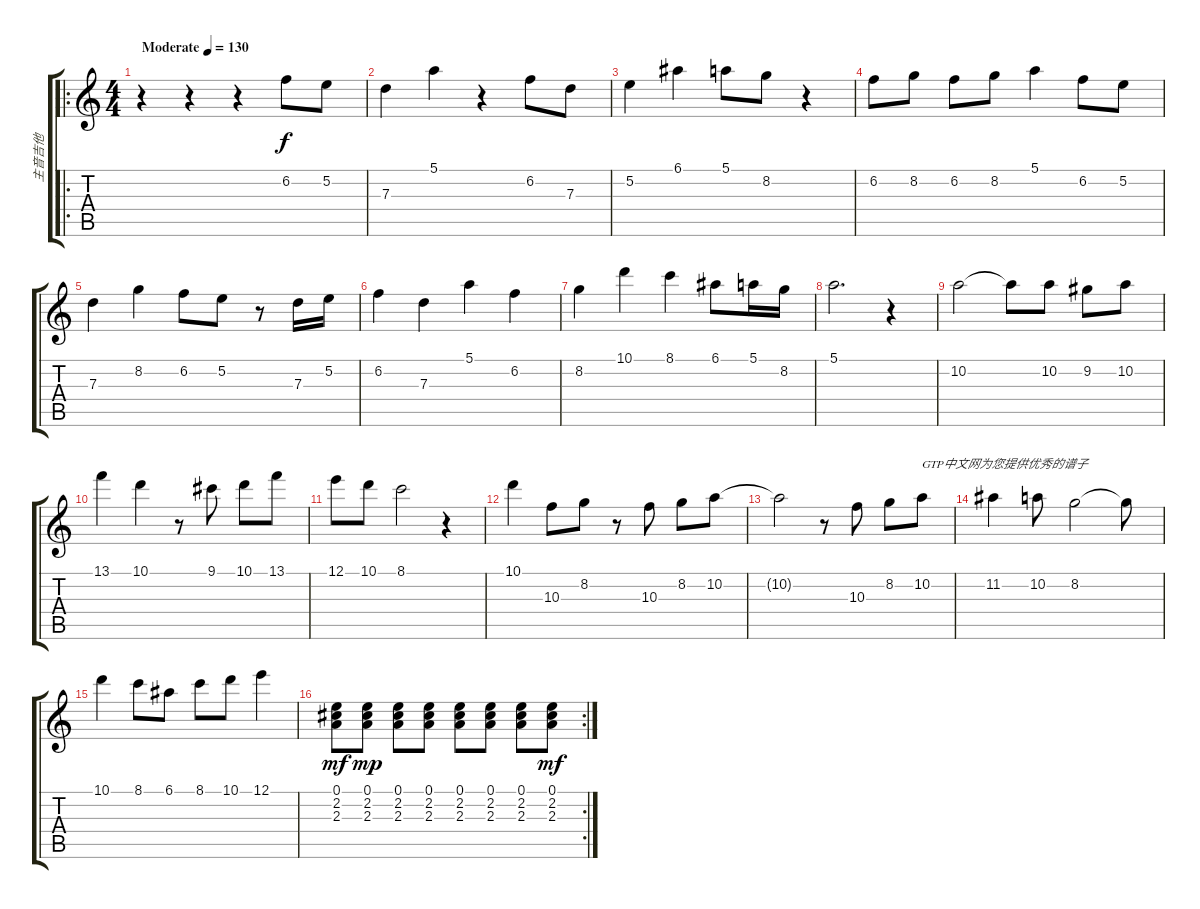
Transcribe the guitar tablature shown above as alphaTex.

\track ("主音吉他" "主音吉他") {instrument overdrivenguitar}
\staff {score tabs}
\tuning (E4 B3 G3 D3 A2 E2) {hide}
\ro
\ts (4 4)
\tempo (130 "Moderate")
\clef g2
\ks c
r.4{dy f instrument overdrivenguitar} r.4 r.4 6.2.8 5.2.8 |
7.3.4 5.1.4 r.4 6.2.8 7.3.8 |
5.2.4 6.1.4 5.1.8 8.2.8 r.4 |
6.2.8 8.2.8 6.2.8 8.2.8 5.1.4 6.2.8 5.2.8 |
7.3.4 8.2.4 6.2.8 5.2.8 r.8 7.3.16 5.2.16 |
6.2.4 7.3.4 5.1.4 6.2.4 |
8.2.4 10.1.4 8.1.4 6.1.8 5.1.16 8.2.16 |
5.1.2{d} r.4 |
10.2.2 10.2{t}.8 10.2.8 9.2.8 10.2.8 |
13.1.4 10.1.4 r.8 9.1.8 10.1.8 13.1.8 |
12.1.8 10.1.8 8.1.2 r.4 |
10.1.4 10.3.8 8.2.8 r.8 10.3.8 8.2.8 10.2.8 |
10.2{t}.2 r.8 10.3.8 8.2.8 10.2.8{txt "GTP中文网为您提供优秀的谱子"} |
11.2.4 10.2.8 8.2.2 8.2{t}.8 |
10.1.4 8.1.8 6.1.8 8.1.8 10.1.8 12.1.4 |
\rc 2
(0.1 2.2 2.3).8{dy mf} (0.1 2.2 2.3).8{dy mp} (0.1 2.2 2.3).8 (0.1 2.2 2.3).8 (0.1 2.2 2.3).8 (0.1 2.2 2.3).8 (0.1 2.2 2.3).8 (0.1 2.2 2.3).8{dy mf}
